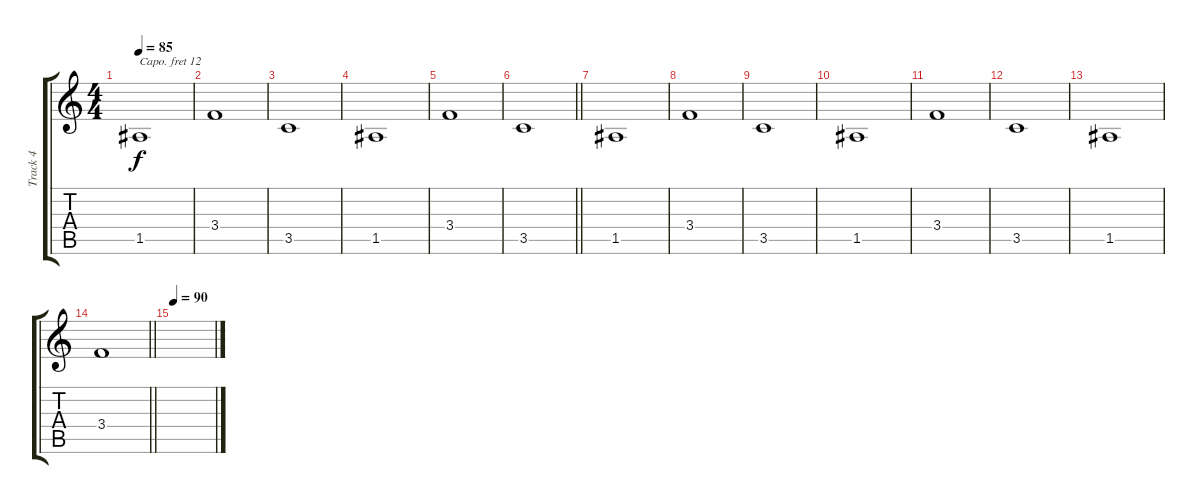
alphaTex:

\track ("Track 4" "Track 4") {instrument acousticgrandpiano}
\staff {score tabs}
\capo 12
\tuning (E4 B3 G3 D3 A2 E2) {hide}
\ts (4 4)
\tempo 85
\clef g2
\ks c
1.5.1{dy f instrument acousticgrandpiano} |
3.4.1 |
3.5.1 |
1.5.1 |
3.4.1 |
\barLineRight lightlight
3.5.1 |
1.5.1{instrument acousticgrandpiano} |
3.4.1 |
3.5.1 |
1.5.1 |
3.4.1 |
3.5.1 |
1.5.1{instrument acousticgrandpiano} |
\barLineRight lightlight
3.4.1 |
\tempo 90
